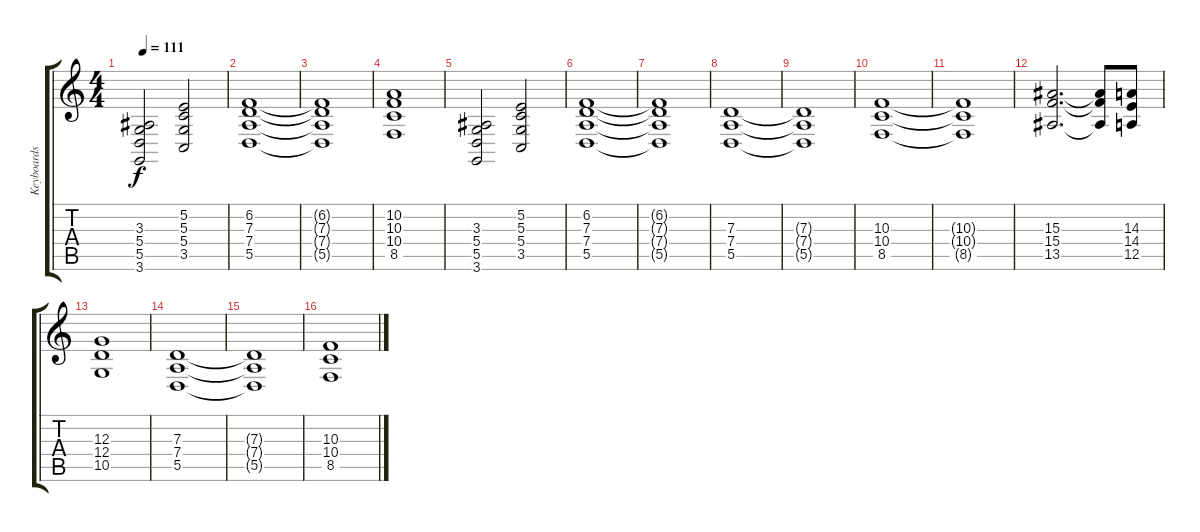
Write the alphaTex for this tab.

\track ("Keyboards 2 (Left)" "Keyboards ") {instrument rockorgan}
\staff {score tabs}
\tuning (E4 B3 G3 D3 A2 E2) {hide}
\ts (4 4)
\tempo 111
\clef g2
\ks c
(3.3 5.4 5.5 3.6).2{dy f} (5.2 5.3 5.4 3.5).2 |
(6.2 7.3 7.4 5.5).1 |
(6.2{t} 7.3{t} 7.4{t} 5.5{t}).1 |
(10.2 10.3 10.4 8.5).1 |
(3.3 5.4 5.5 3.6).2 (5.2 5.3 5.4 3.5).2 |
(6.2 7.3 7.4 5.5).1 |
(6.2{t} 7.3{t} 7.4{t} 5.5{t}).1 |
(7.3 7.4 5.5).1 |
(7.3{t} 7.4{t} 5.5{t}).1 |
(10.3 10.4 8.5).1 |
(10.3{t} 10.4{t} 8.5{t}).1 |
(15.3 15.4 13.5).2{d} (15.3{t} 15.4{t} 13.5{t}).8 (14.3 14.4 12.5).8 |
(12.3 12.4 10.5).1 |
(7.3 7.4 5.5).1 |
(7.3{t} 7.4{t} 5.5{t}).1 |
(10.3 10.4 8.5).1
